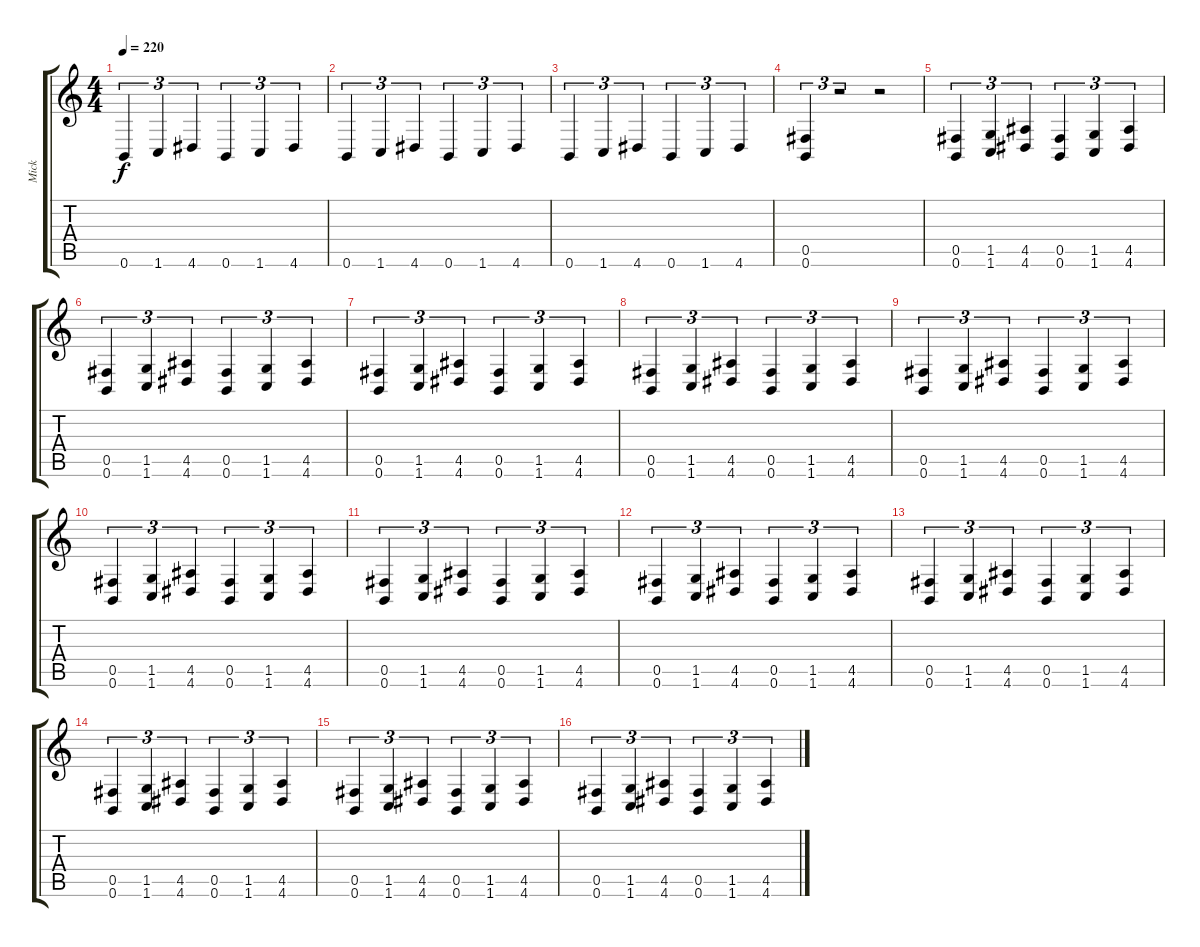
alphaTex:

\track ("Mick" "Mick") {instrument distortionguitar}
\staff {score tabs}
\tuning (Db4 Ab3 E3 B2 Gb2 B1) {hide}
\ts (4 4)
\tempo 220
\clef g2
\ks c
0.6.4{tu (3 2) dy f instrument distortionguitar} 1.6.4{tu (3 2)} 4.6.4{tu (3 2)} 0.6.4{tu (3 2)} 1.6.4{tu (3 2)} 4.6.4{tu (3 2)} |
0.6.4{tu (3 2)} 1.6.4{tu (3 2)} 4.6.4{tu (3 2)} 0.6.4{tu (3 2)} 1.6.4{tu (3 2)} 4.6.4{tu (3 2)} |
0.6.4{tu (3 2)} 1.6.4{tu (3 2)} 4.6.4{tu (3 2)} 0.6.4{tu (3 2)} 1.6.4{tu (3 2)} 4.6.4{tu (3 2)} |
(0.5 0.6).4{tu (3 2)} r.2{tu (3 2)} r.2 |
(0.5 0.6).4{tu (3 2)} (1.5 1.6).4{tu (3 2)} (4.5 4.6).4{tu (3 2)} (0.5 0.6).4{tu (3 2)} (1.5 1.6).4{tu (3 2)} (4.5 4.6).4{tu (3 2)} |
(0.5 0.6).4{tu (3 2)} (1.5 1.6).4{tu (3 2)} (4.5 4.6).4{tu (3 2)} (0.5 0.6).4{tu (3 2)} (1.5 1.6).4{tu (3 2)} (4.5 4.6).4{tu (3 2)} |
(0.5 0.6).4{tu (3 2)} (1.5 1.6).4{tu (3 2)} (4.5 4.6).4{tu (3 2)} (0.5 0.6).4{tu (3 2)} (1.5 1.6).4{tu (3 2)} (4.5 4.6).4{tu (3 2)} |
(0.5 0.6).4{tu (3 2)} (1.5 1.6).4{tu (3 2)} (4.5 4.6).4{tu (3 2)} (0.5 0.6).4{tu (3 2)} (1.5 1.6).4{tu (3 2)} (4.5 4.6).4{tu (3 2)} |
(0.5 0.6).4{tu (3 2)} (1.5 1.6).4{tu (3 2)} (4.5 4.6).4{tu (3 2)} (0.5 0.6).4{tu (3 2)} (1.5 1.6).4{tu (3 2)} (4.5 4.6).4{tu (3 2)} |
(0.5 0.6).4{tu (3 2)} (1.5 1.6).4{tu (3 2)} (4.5 4.6).4{tu (3 2)} (0.5 0.6).4{tu (3 2)} (1.5 1.6).4{tu (3 2)} (4.5 4.6).4{tu (3 2)} |
(0.5 0.6).4{tu (3 2)} (1.5 1.6).4{tu (3 2)} (4.5 4.6).4{tu (3 2)} (0.5 0.6).4{tu (3 2)} (1.5 1.6).4{tu (3 2)} (4.5 4.6).4{tu (3 2)} |
(0.5 0.6).4{tu (3 2)} (1.5 1.6).4{tu (3 2)} (4.5 4.6).4{tu (3 2)} (0.5 0.6).4{tu (3 2)} (1.5 1.6).4{tu (3 2)} (4.5 4.6).4{tu (3 2)} |
(0.5 0.6).4{tu (3 2)} (1.5 1.6).4{tu (3 2)} (4.5 4.6).4{tu (3 2)} (0.5 0.6).4{tu (3 2)} (1.5 1.6).4{tu (3 2)} (4.5 4.6).4{tu (3 2)} |
(0.5 0.6).4{tu (3 2)} (1.5 1.6).4{tu (3 2)} (4.5 4.6).4{tu (3 2)} (0.5 0.6).4{tu (3 2)} (1.5 1.6).4{tu (3 2)} (4.5 4.6).4{tu (3 2)} |
(0.5 0.6).4{tu (3 2)} (1.5 1.6).4{tu (3 2)} (4.5 4.6).4{tu (3 2)} (0.5 0.6).4{tu (3 2)} (1.5 1.6).4{tu (3 2)} (4.5 4.6).4{tu (3 2)} |
(0.5 0.6).4{tu (3 2)} (1.5 1.6).4{tu (3 2)} (4.5 4.6).4{tu (3 2)} (0.5 0.6).4{tu (3 2)} (1.5 1.6).4{tu (3 2)} (4.5 4.6).4{tu (3 2)}
